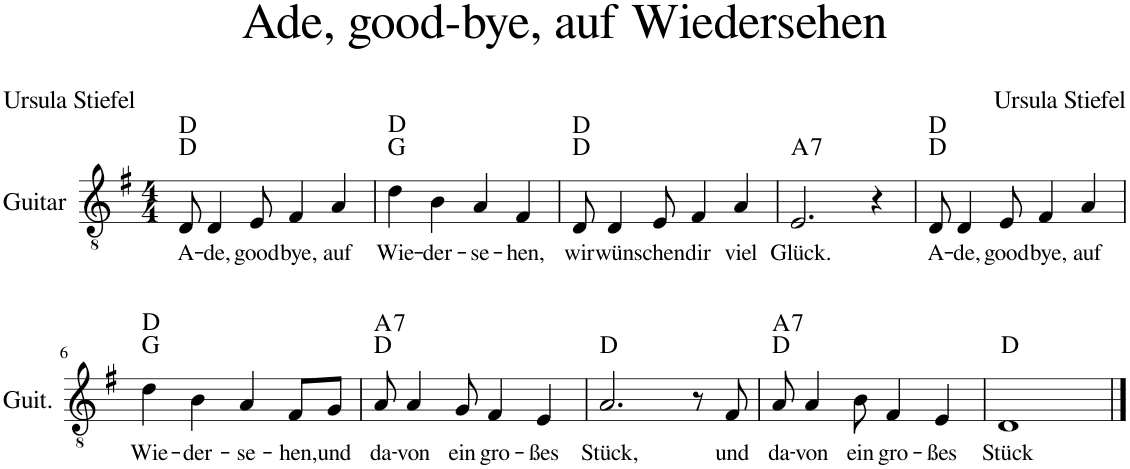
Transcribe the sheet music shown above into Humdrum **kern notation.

**kern	**text	**harte
*part1	*part1	*part1
*staff1	*staff1	*
*I"Guitar	*	*
*I'Guit.	*	*
*clefGv2	*	*
*k[f#]	*	*
*M4/4	*	*
=1	=1	=1
!	!LO:LY:b	!
8D/	A-	D:maj D:maj
!	!LO:LY:b	!
4D/	-de,	.
!	!LO:LY:b	!
8E/	good-	.
!	!LO:LY:b	!
4F#/	-bye,	.
!	!LO:LY:b	!
4A/	auf	.
=2	=2	=2
!	!LO:LY:b	!
4d\	Wie-	G:maj D:maj
!	!LO:LY:b	!
4B\	-der-	.
!	!LO:LY:b	!
4A/	-se-	.
!	!LO:LY:b	!
4F#/	-hen,	.
=3	=3	=3
!	!LO:LY:b	!
8D/	wir	D:maj D:maj
!	!LO:LY:b	!
4D/	wün-	.
!	!LO:LY:b	!
8E/	-schen-	.
!	!LO:LY:b	!
4F#/	-dir	.
!	!LO:LY:b	!
4A/	viel	.
=4	=4	=4
!	!LO:LY:b	!LO:H:kt=7
2.E/	Glück.	A:7
4r	.	.
=5	=5	=5
!	!LO:LY:b	!
8D/	A-	D:maj D:maj
!	!LO:LY:b	!
4D/	-de,	.
!	!LO:LY:b	!
8E/	good-	.
!	!LO:LY:b	!
4F#/	-bye,	.
!	!LO:LY:b	!
4A/	auf	.
!!LO:LB:g=z
=6	=6	=6
!	!LO:LY:b	!
4d\	Wie-	G:maj D:maj
!	!LO:LY:b	!
4B\	-der-	.
!	!LO:LY:b	!
4A/	-se-	.
!	!LO:LY:b	!
8F#/L	-hen,	.
!	!LO:LY:b	!
8G/J	und	.
=7	=7	=7
!	!LO:LY:b	!LO:H:n=2:kt=7
8A/	da-	D:maj A:7
!	!LO:LY:b	!
4A/	-von	.
!	!LO:LY:b	!
8G/	ein	.
!	!LO:LY:b	!
4F#/	gro-	.
!	!LO:LY:b	!
4E/	-ßes	.
=8	=8	=8
!	!LO:LY:b	!
2.A/	Stück,	D:maj
8r	.	.
!	!LO:LY:b	!
8F#/	und	.
=9	=9	=9
!	!LO:LY:b	!LO:H:n=2:kt=7
8A/	da-	D:maj A:7
!	!LO:LY:b	!
4A/	-von	.
!	!LO:LY:b	!
8B\	ein	.
!	!LO:LY:b	!
4F#/	gro-	.
!	!LO:LY:b	!
4E/	-ßes	.
=10	=10	=10
!	!LO:LY:b	!
1D	Stück	D:maj
==	==	==
*-	*-	*-
